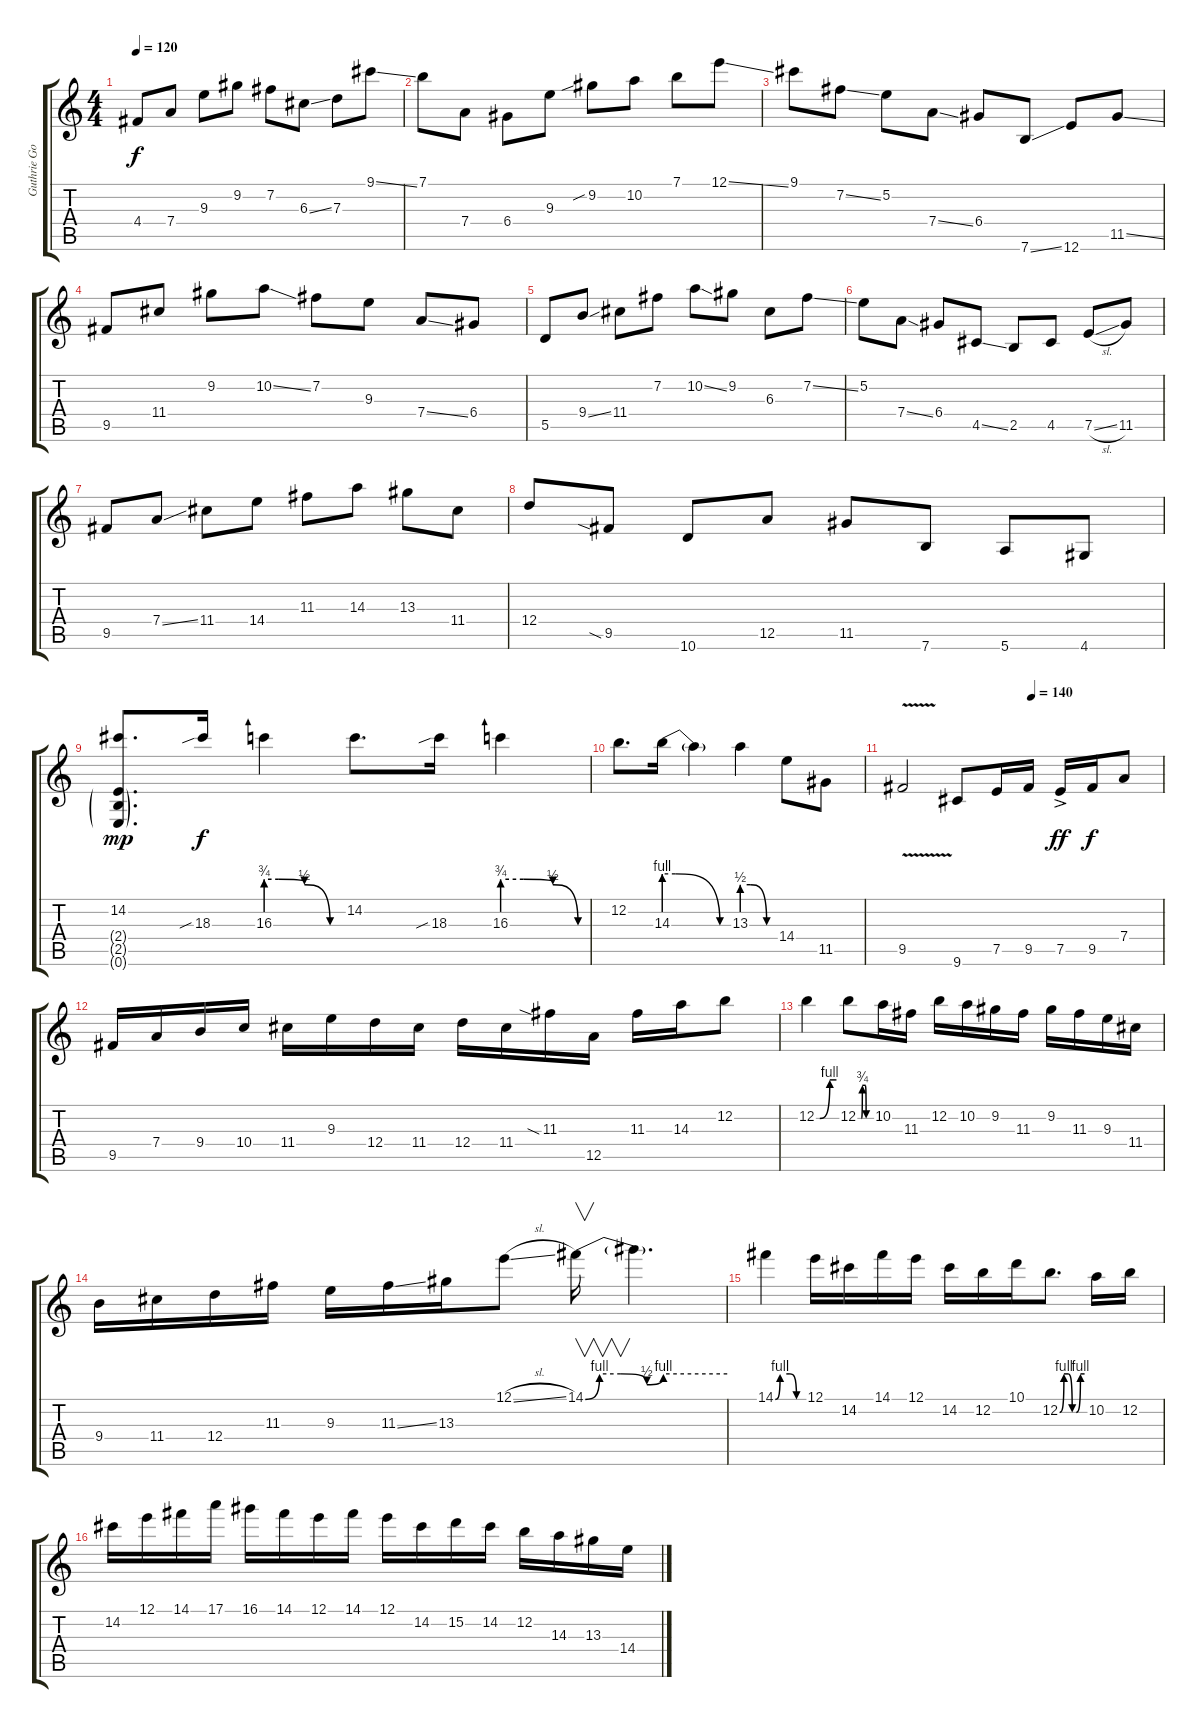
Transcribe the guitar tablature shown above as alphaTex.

\track ("Guthrie Govan" "Guthrie Go") {instrument overdrivenguitar}
\staff {score tabs}
\tuning (E4 B3 G3 D3 A2 E2) {hide}
\ts (4 4)
\tempo 120
\clef g2
\ks c
4.4.8{dy f} 7.4.8 9.3.8 9.2.8 7.2.8 6.3{ss}.8 7.3.8 9.1{ss}.8 |
7.1.8 7.4.8 6.4.8 9.3.8 9.2{sib}.8 10.2.8 7.1.8 12.1{ss}.8 |
9.1.8 7.2{ss}.8 5.2.8 7.4{ss}.8 6.4.8 7.6{ss}.8 12.6.8 11.5{ss}.8 |
9.5.8 11.4.8 9.2.8 10.2{ss}.8 7.2.8 9.3.8 7.4{ss}.8 6.4.8 |
5.5.8 9.4{ss}.8 11.4.8 7.2.8 10.2{ss}.8 9.2.8 6.3.8 7.2{ss}.8 |
5.2.8 7.4{ss}.8 6.4.8 4.5{ss}.8 2.5.8 4.5.8 7.5{sl}.8 11.5.8 |
9.5.8 7.4{ss}.8 11.4.8 14.4.8 11.3.8 14.3.8 13.3.8 11.4.8 |
12.4.8 9.5{sia}.8 10.6.8 12.5.8 11.5.8 7.6.8 5.6.8 4.6.8 |
(14.2 2.4{g} 2.5{g} 0.6{g}).8{d dy mp} 18.3{sib}.16{dy f} 16.3{be (custom 0 3 10 3 30 2 50 0 60 0)}.4 14.2.8{d} 18.3{sib}.16 16.3{be (custom 0 3 15 3 36 2 54 0 60 0)}.4 |
12.2.8{d} 14.3{be (custom 0 4 10 4 49 0 60 0)}.16 14.3{t}.4 13.3{be (custom 0 2 15 2 45 0 60 0)}.4 14.4.8 11.5.8 |
\tempo (140 0.5)
9.5{v}.2 9.6.8 7.5.16 9.5.16 7.5{ac}.16{dy ff} 9.5.16{dy f} 7.4.8 |
9.5.16 7.4.16 9.4.16 10.4.16 11.4.16 9.3.16 12.4.16 11.4.16 12.4.16 11.4.16 11.3{sia}.16 12.5.16 11.3.16 14.3.16 12.2.8 |
12.2{be (custom 0 0 10 0 40 4 60 4)}.4 12.2{be (custom 0 0 16 0 20 3 33 3 37 0 60 0)}.8 10.2.16 11.3.16 12.2.16 10.2.16 9.2.16 11.3.16 9.2.16 11.3.16 9.3.16 11.4.16 |
9.4.16 11.4.16 12.4.16 11.3.16 9.3.16 11.3{ss}.16 13.3.16 12.1{sl}.8 14.1{be (custom 0 0 6 4 15 4 26 2 33 4 60 4)}.16{v} 14.1{t}.4{d} |
14.1{be (custom 0 0 10 4 31 4 45 0 60 0)}.4 12.1.16 14.2.16 14.1.16 12.1.16 14.2.16 12.2.16 10.1.16 12.2{be (custom 0 0 10 4 20 4 30 0 40 0 50 4 60 4)}.8{d} 10.2.16 12.2.16 |
14.2.16 12.1.16 14.1.16 17.1.16 16.1.16 14.1.16 12.1.16 14.1.16 12.1.16 14.2.16 15.2.16 14.2.16 12.2.16 14.3.16 13.3.16 14.4.16
